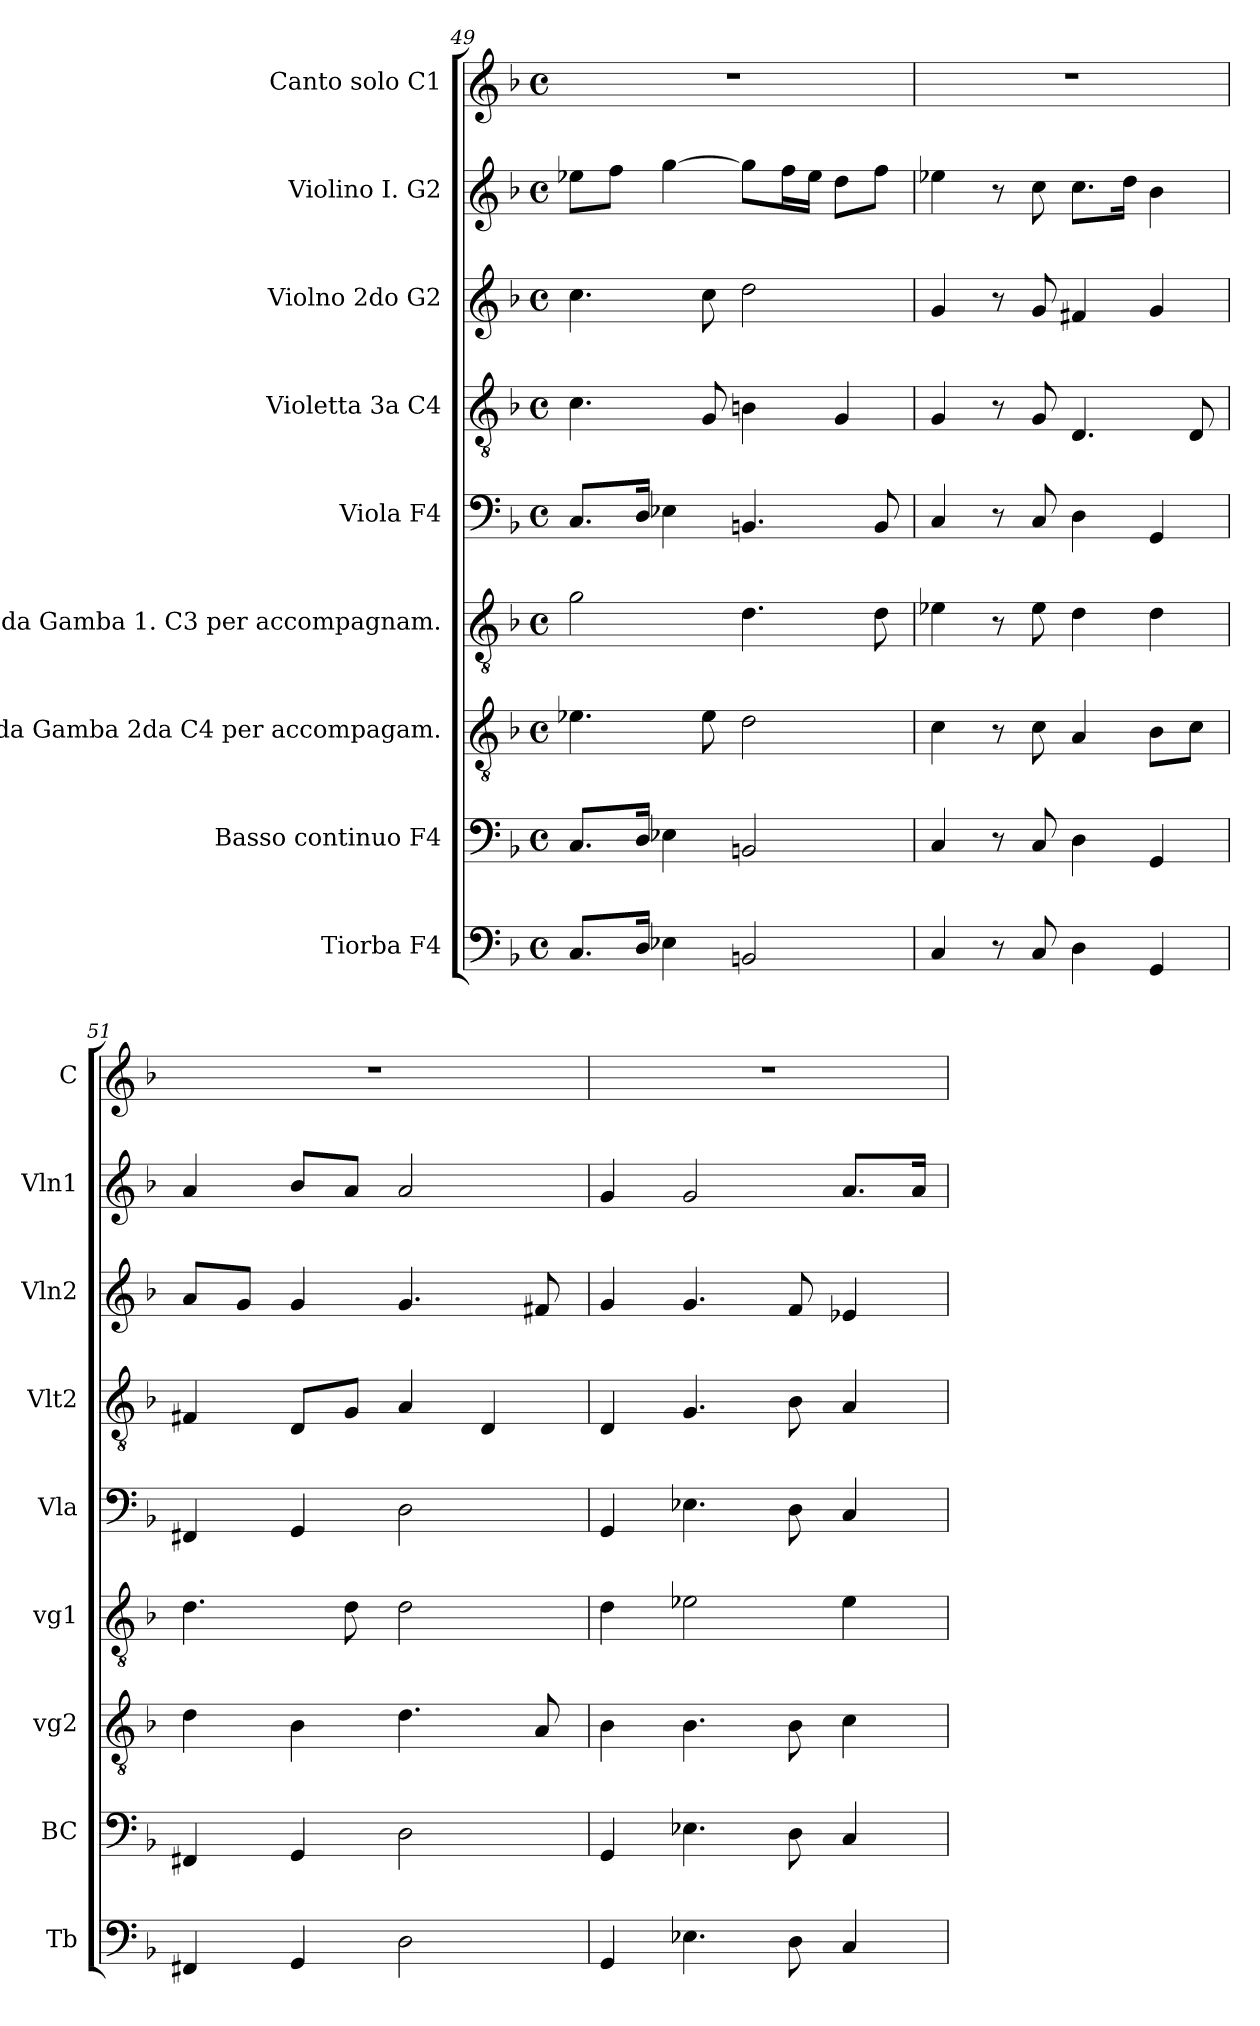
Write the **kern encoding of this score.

**kern	**kern	**kern	**kern	**kern	**kern	**kern	**kern	**kern
*part9	*part8	*part7	*part6	*part5	*part4	*part3	*part2	*part1
*staff9	*staff8	*staff7	*staff6	*staff5	*staff4	*staff3	*staff2	*staff1
*I"Tiorba F4	*I"Basso continuo F4	*I"Viola da Gamba 2da C4 per accompagam.	*I"Viola da Gamba 1. C3 per accompagnam.	*I"Viola F4	*I"Violetta 3a C4	*I"Violno 2do G2	*I"Violino I. G2	*I"Canto solo C1
*I'Tb	*I'BC	*I'vg2	*I'vg1	*I'Vla	*I'Vlt2	*I'Vln2	*I'Vln1	*I'C
!!LO:LB:g=z
*clefF4	*clefF4	*clefGv2	*clefGv2	*clefF4	*clefGv2	*clefG2	*clefG2	*clefG2
*k[b-]	*k[b-]	*k[b-]	*k[b-]	*k[b-]	*k[b-]	*k[b-]	*k[b-]	*k[b-]
*F:	*F:	*F:	*F:	*F:	*F:	*F:	*F:	*F:
*M4/4	*M4/4	*M4/4	*M4/4	*M4/4	*M4/4	*M4/4	*M4/4	*M4/4
*met(c)	*met(c)	*met(c)	*met(c)	*met(c)	*met(c)	*met(c)	*met(c)	*met(c)
=49	=49	=49	=49	=49	=49	=49	=49	=49
8.C/L	8.C/L	4.e-X\	2g\	8.C/L	4.c\	4.cc\	8ee-X\L	1r
.	.	.	.	.	.	.	8ff\J	.
16D/Jk	16D/Jk	.	.	16D/Jk	.	.	.	.
4E-X\	4E-X\	.	.	4E-X\	.	.	[4gg\	.
.	.	8e-\	.	.	8G/	8cc\	.	.
2BBn/	2BBn/	2d\	4.d\	4.BBn/	4Bn\	2dd\	8gg\L]	.
.	.	.	.	.	.	.	16ff\L	.
.	.	.	.	.	.	.	16ee-\JJ	.
.	.	.	.	.	4G/	.	8dd\L	.
.	.	.	8d\	8BB/	.	.	8ff\J	.
=50	=50	=50	=50	=50	=50	=50	=50	=50
4C/	4C/	4c\	4e-X\	4C/	4G/	4g/	4ee-X\	1r
8r	8r	8r	8r	8r	8r	8r	8r	.
8C/	8C/	8c\	8e-\	8C/	8G/	8g/	8cc\	.
4D\	4D\	4A/	4d\	4D\	4.D/	4f#X/	8.cc\L	.
.	.	.	.	.	.	.	16dd\Jk	.
4GG/	4GG/	8B-\L	4d\	4GG/	.	4g/	4b-\	.
.	.	8c\J	.	.	8D/	.	.	.
=51	=51	=51	=51	=51	=51	=51	=51	=51
4FF#X/	4FF#X/	4d\	4.d\	4FF#X/	4F#X/	8a/L	4a/	1r
.	.	.	.	.	.	8g/J	.	.
4GG/	4GG/	4B-\	.	4GG/	8D/L	4g/	8b-/L	.
.	.	.	8d\	.	8G/J	.	8a/J	.
2D\	2D\	4.d\	2d\	2D\	4A/	4.g/	2a/	.
.	.	.	.	.	4D/	.	.	.
.	.	8A/	.	.	.	8f#X/	.	.
=52	=52	=52	=52	=52	=52	=52	=52	=52
4GG/	4GG/	4B-\	4d\	4GG/	4D/	4g/	4g/	1r
4.E-X\	4.E-X\	4.B-\	2e-X\	4.E-X\	4.G/	4.g/	2g/	.
8D\	8D\	8B-\	.	8D\	8B-\	8f/	.	.
4C/	4C/	4c\	4e-\	4C/	4A/	4e-X/	8.a/L	.
.	.	.	.	.	.	.	16a/Jk	.
=	=	=	=	=	=	=	=	=
*-	*-	*-	*-	*-	*-	*-	*-	*-
